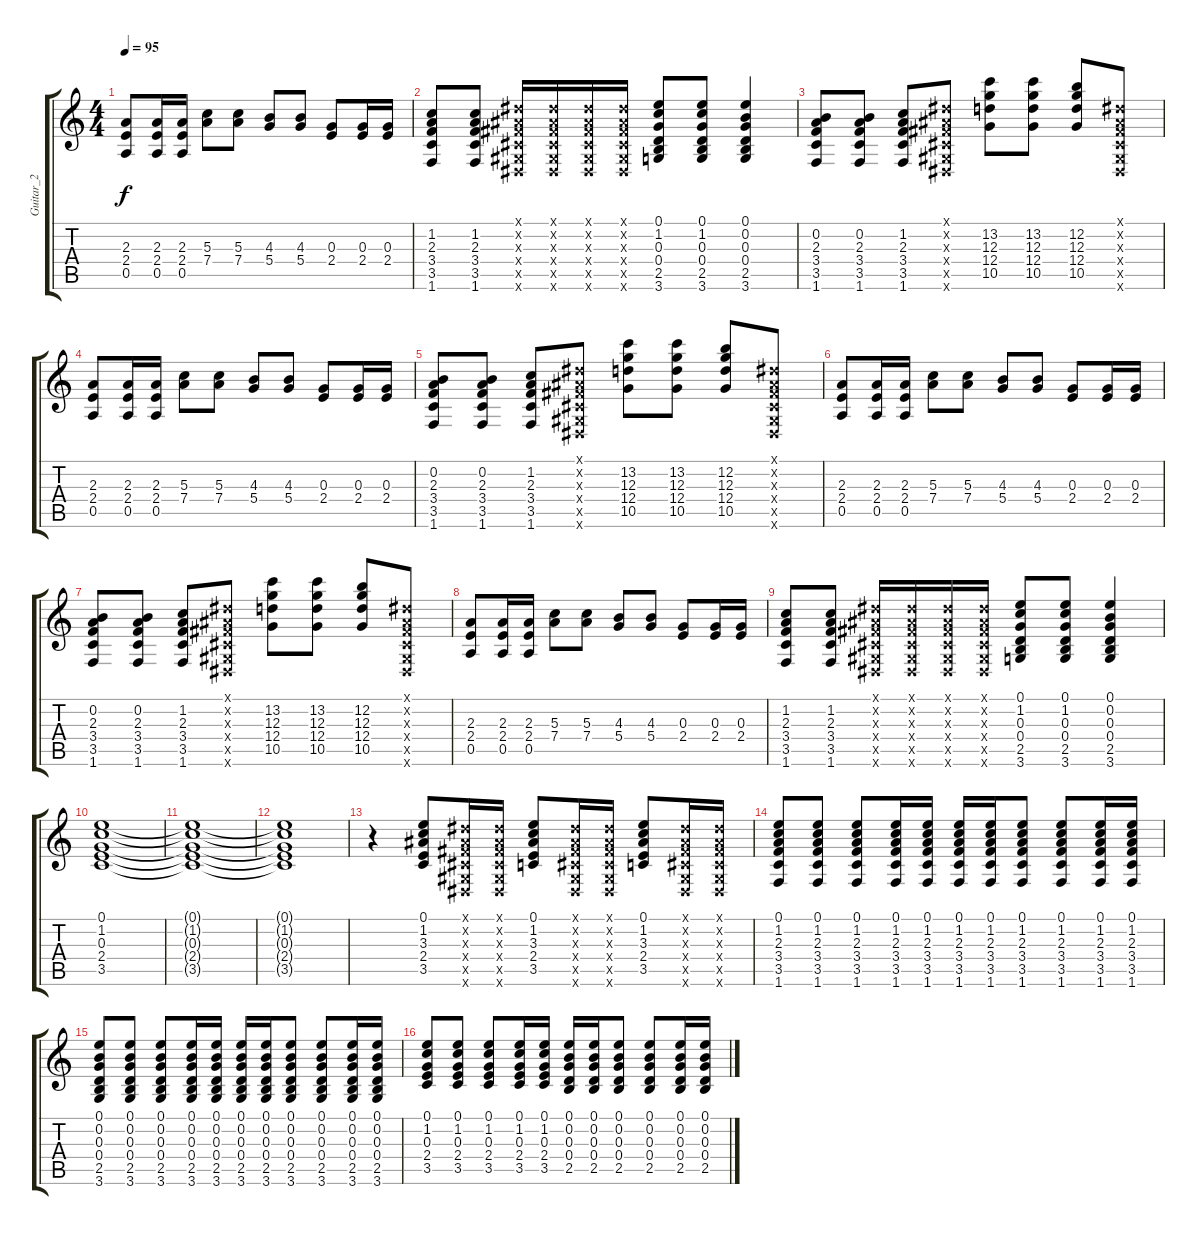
\track ("Guitar_2" "Guitar_2") {instrument distortionguitar}
\staff {score tabs}
\tuning (E4 B3 G3 D3 A2 E2) {hide}
\ts (4 4)
\tempo 95
\clef g2
\ks c
(2.3 2.4 0.5).8{dy f} (2.3 2.4 0.5).16 (2.3 2.4 0.5).16 (5.3 7.4).8 (5.3 7.4).8 (4.3 5.4).8 (4.3 5.4).8 (0.3 2.4).8 (0.3 2.4).16 (0.3 2.4).16 |
(1.2 2.3 3.4 3.5 1.6).8 (1.2 2.3 3.4 3.5 1.6).8 (-1.1{x} -1.2{x} -1.3{x} -1.4{x} -1.5{x} -1.6{x}).16 (-1.1{x} -1.2{x} -1.3{x} -1.4{x} -1.5{x} -1.6{x}).16 (-1.1{x} -1.2{x} -1.3{x} -1.4{x} -1.5{x} -1.6{x}).16 (-1.1{x} -1.2{x} -1.3{x} -1.4{x} -1.5{x} -1.6{x}).16 (0.1 1.2 0.3 0.4 2.5 3.6).8 (0.1 1.2 0.3 0.4 2.5 3.6).8 (0.1 0.2 0.3 0.4 2.5 3.6).4 |
(0.2 2.3 3.4 3.5 1.6).8 (0.2 2.3 3.4 3.5 1.6).8 (1.2 2.3 3.4 3.5 1.6).8 (-1.1{x} -1.2{x} -1.3{x} -1.4{x} -1.5{x} -1.6{x}).8 (13.2 12.3 12.4 10.5).8 (13.2 12.3 12.4 10.5).8 (12.2 12.3 12.4 10.5).8 (-1.1{x} -1.2{x} -1.3{x} -1.4{x} -1.5{x} -1.6{x}).8 |
(2.3 2.4 0.5).8 (2.3 2.4 0.5).16 (2.3 2.4 0.5).16 (5.3 7.4).8 (5.3 7.4).8 (4.3 5.4).8 (4.3 5.4).8 (0.3 2.4).8 (0.3 2.4).16 (0.3 2.4).16 |
(0.2 2.3 3.4 3.5 1.6).8 (0.2 2.3 3.4 3.5 1.6).8 (1.2 2.3 3.4 3.5 1.6).8 (-1.1{x} -1.2{x} -1.3{x} -1.4{x} -1.5{x} -1.6{x}).8 (13.2 12.3 12.4 10.5).8 (13.2 12.3 12.4 10.5).8 (12.2 12.3 12.4 10.5).8 (-1.1{x} -1.2{x} -1.3{x} -1.4{x} -1.5{x} -1.6{x}).8 |
(2.3 2.4 0.5).8 (2.3 2.4 0.5).16 (2.3 2.4 0.5).16 (5.3 7.4).8 (5.3 7.4).8 (4.3 5.4).8 (4.3 5.4).8 (0.3 2.4).8 (0.3 2.4).16 (0.3 2.4).16 |
(0.2 2.3 3.4 3.5 1.6).8 (0.2 2.3 3.4 3.5 1.6).8 (1.2 2.3 3.4 3.5 1.6).8 (-1.1{x} -1.2{x} -1.3{x} -1.4{x} -1.5{x} -1.6{x}).8 (13.2 12.3 12.4 10.5).8 (13.2 12.3 12.4 10.5).8 (12.2 12.3 12.4 10.5).8 (-1.1{x} -1.2{x} -1.3{x} -1.4{x} -1.5{x} -1.6{x}).8 |
(2.3 2.4 0.5).8 (2.3 2.4 0.5).16 (2.3 2.4 0.5).16 (5.3 7.4).8 (5.3 7.4).8 (4.3 5.4).8 (4.3 5.4).8 (0.3 2.4).8 (0.3 2.4).16 (0.3 2.4).16 |
(1.2 2.3 3.4 3.5 1.6).8 (1.2 2.3 3.4 3.5 1.6).8 (-1.1{x} -1.2{x} -1.3{x} -1.4{x} -1.5{x} -1.6{x}).16 (-1.1{x} -1.2{x} -1.3{x} -1.4{x} -1.5{x} -1.6{x}).16 (-1.1{x} -1.2{x} -1.3{x} -1.4{x} -1.5{x} -1.6{x}).16 (-1.1{x} -1.2{x} -1.3{x} -1.4{x} -1.5{x} -1.6{x}).16 (0.1 1.2 0.3 0.4 2.5 3.6).8 (0.1 1.2 0.3 0.4 2.5 3.6).8 (0.1 0.2 0.3 0.4 2.5 3.6).4 |
(0.1 1.2 0.3 2.4 3.5).1 |
(0.1{t} 1.2{t} 0.3{t} 2.4{t} 3.5{t}).1 |
(0.1{t} 1.2{t} 0.3{t} 2.4{t} 3.5{t}).1 |
r.4 (0.1 1.2 3.3 2.4 3.5).8 (-1.1{x} -1.2{x} -1.3{x} -1.4{x} -1.5{x} -1.6{x}).16 (-1.1{x} -1.2{x} -1.3{x} -1.4{x} -1.5{x} -1.6{x}).16 (0.1 1.2 3.3 2.4 3.5).8 (-1.1{x} -1.2{x} -1.3{x} -1.4{x} -1.5{x} -1.6{x}).16 (-1.1{x} -1.2{x} -1.3{x} -1.4{x} -1.5{x} -1.6{x}).16 (0.1 1.2 3.3 2.4 3.5).8 (-1.1{x} -1.2{x} -1.3{x} -1.4{x} -1.5{x} -1.6{x}).16 (-1.1{x} -1.2{x} -1.3{x} -1.4{x} -1.5{x} -1.6{x}).16 |
(0.1 1.2 2.3 3.4 3.5 1.6).8 (0.1 1.2 2.3 3.4 3.5 1.6).8 (0.1 1.2 2.3 3.4 3.5 1.6).8 (0.1 1.2 2.3 3.4 3.5 1.6).16 (0.1 1.2 2.3 3.4 3.5 1.6).16 (0.1 1.2 2.3 3.4 3.5 1.6).16 (0.1 1.2 2.3 3.4 3.5 1.6).16 (0.1 1.2 2.3 3.4 3.5 1.6).8 (0.1 1.2 2.3 3.4 3.5 1.6).8 (0.1 1.2 2.3 3.4 3.5 1.6).16 (0.1 1.2 2.3 3.4 3.5 1.6).16 |
(0.1 0.2 0.3 0.4 2.5 3.6).8 (0.1 0.2 0.3 0.4 2.5 3.6).8 (0.1 0.2 0.3 0.4 2.5 3.6).8 (0.1 0.2 0.3 0.4 2.5 3.6).16 (0.1 0.2 0.3 0.4 2.5 3.6).16 (0.1 0.2 0.3 0.4 2.5 3.6).16 (0.1 0.2 0.3 0.4 2.5 3.6).16 (0.1 0.2 0.3 0.4 2.5 3.6).8 (0.1 0.2 0.3 0.4 2.5 3.6).8 (0.1 0.2 0.3 0.4 2.5 3.6).16 (0.1 0.2 0.3 0.4 2.5 3.6).16 |
(0.1 1.2 0.3 2.4 3.5).8 (0.1 1.2 0.3 2.4 3.5).8 (0.1 1.2 0.3 2.4 3.5).8 (0.1 1.2 0.3 2.4 3.5).16 (0.1 1.2 0.3 2.4 3.5).16 (0.1 0.2 0.3 0.4 2.5).16 (0.1 0.2 0.3 0.4 2.5).16 (0.1 0.2 0.3 0.4 2.5).8 (0.1 0.2 0.3 0.4 2.5).8 (0.1 0.2 0.3 0.4 2.5).16 (0.1 0.2 0.3 0.4 2.5).16
